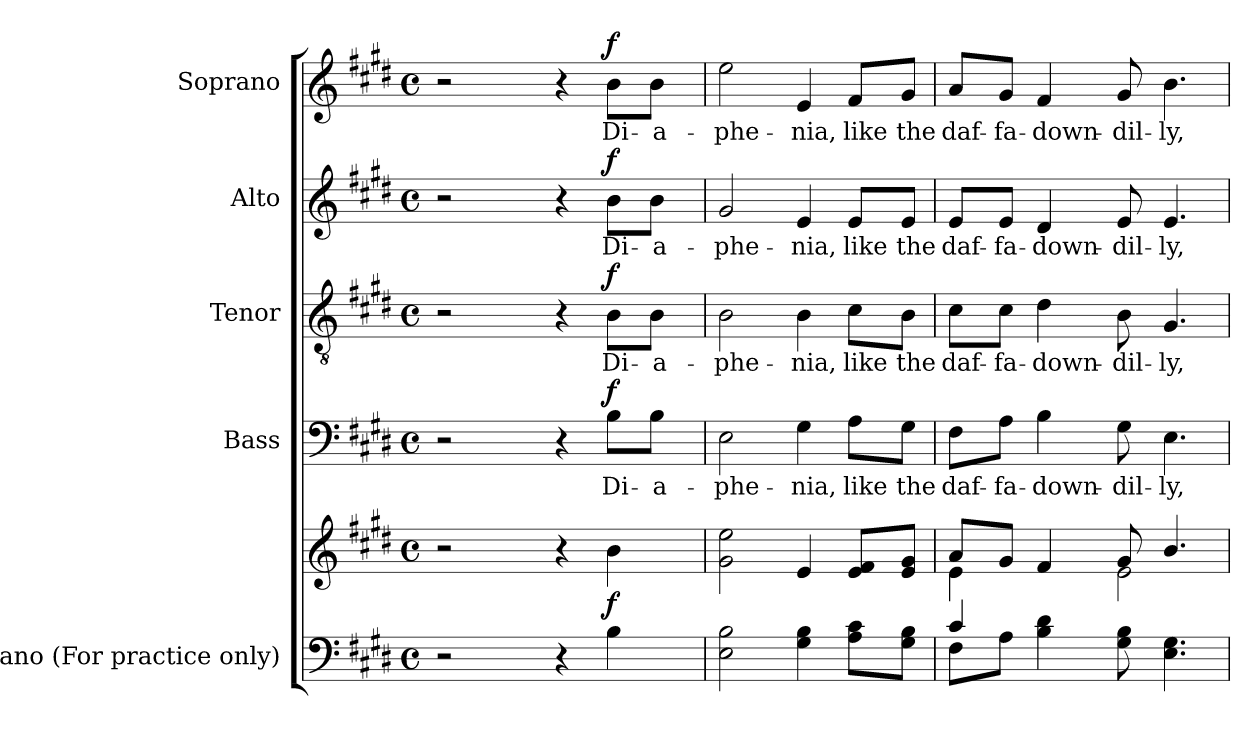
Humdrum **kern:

**kern	**kern	**dynam	**kern	**text	**dynam	**kern	**text	**dynam	**kern	**text	**dynam	**kern	**text	**dynam
*part5	*part5	*part5	*part4	*part4	*part4	*part3	*part3	*part3	*part2	*part2	*part2	*part1	*part1	*part1
*staff6	*staff5	*staff5/6	*staff4	*staff4	*staff4	*staff3	*staff3	*staff3	*staff2	*staff2	*staff2	*staff1	*staff1	*staff1
*I"Piano (For  practice only)	*	*	*I"Bass	*	*	*I"Tenor	*	*	*I"Alto	*	*	*I"Soprano	*	*
*I'Pno.	*	*	*I'B.	*	*	*I'T.	*	*	*I'A.	*	*	*I'S.	*	*
!!LO:PB:g=z
*clefF4	*clefG2	*	*clefF4	*	*	*clefGv2	*	*	*clefG2	*	*	*clefG2	*	*
*	*	*	*	*	*	*ITrd7c12	*	*	*	*	*	*	*	*
*k[f#c#g#d#]	*k[f#c#g#d#]	*	*k[f#c#g#d#]	*	*	*k[f#c#g#d#]	*	*	*k[f#c#g#d#]	*	*	*k[f#c#g#d#]	*	*
*E:	*E:	*	*E:	*	*	*E:	*	*	*E:	*	*	*E:	*	*
*M4/4	*M4/4	*	*M4/4	*	*	*M4/4	*	*	*M4/4	*	*	*M4/4	*	*
*met(c)	*met(c)	*	*met(c)	*	*	*met(c)	*	*	*met(c)	*	*	*met(c)	*	*
*MM120	*MM120	*	*MM120	*	*	*MM120	*	*	*MM120	*	*	*MM120	*	*
=1	=1	=1	=1	=1	=1	=1	=1	=1	=1	=1	=1	=1	=1	=1
!	!	!	!	!	!	!	!	!	!	!	!	!LO:TX:a:B:t=Allegro assai.	!	!
!	!LO:TX:a:B:t=Allegro assai.	!	!	!	!	!	!	!	!	!	!	!	!	!
*	*^	*	*	*	*	*	*	*	*	*	*	*^	*	*
2r	2r	4ryy	.	2r	.	.	2r	.	.	2r	.	.	2r	4ryy	.	.
.	.	64ryy	.	.	.	.	.	.	.	.	.	.	.	64ryy	.	.
.	.	128ryy	.	.	.	.	.	.	.	.	.	.	.	128ryy	.	.
.	.	512.ryy	.	.	.	.	.	.	.	.	.	.	.	512.ryy	.	.
*	*MM112	*	*	*	*	*	*	*	*	*	*	*	*MM112	*	*	*
.	.	2ryy	.	.	.	.	.	.	.	.	.	.	.	2ryy	.	.
4r	4r	.	.	4r	.	.	4r	.	.	4r	.	.	4r	.	.	.
!	!	!	!	!	!LO:LY:b:color=#000000	!	!	!	!	!	!	!	!	!	!	!
!	!	!	!	!	!	!	!	!LO:LY:b:color=#000000	!	!	!	!	!	!	!	!
!	!	!	!	!	!	!	!	!	!	!	!LO:LY:b:color=#000000	!	!	!	!	!
!	!	!	!	!	!	!	!	!	!	!	!	!	!	!	!LO:LY:b:color=#000000	!
4Bi\	4bi\	.	f	8Bi\L	Di-	f	8BBi\L	Di-	f	8bi\L	Di-	f	8bi\L	.	Di-	f
.	.	8ryy	.	.	.	.	.	.	.	.	.	.	.	8ryy	.	.
!	!	!	!	!	!LO:LY:b:color=#000000	!	!	!	!	!	!	!	!	!	!	!
!	!	!	!	!	!	!	!	!LO:LY:b:color=#000000	!	!	!	!	!	!	!	!
!	!	!	!	!	!	!	!	!	!	!	!LO:LY:b:color=#000000	!	!	!	!	!
!	!	!	!	!	!	!	!	!	!	!	!	!	!	!	!LO:LY:b:color=#000000	!
.	.	.	.	8Bi\J	-a-	.	8BBi\J	-a-	.	8bi\J	-a-	.	8bi\J	.	-a-	.
.	.	16ryy	.	.	.	.	.	.	.	.	.	.	.	16ryy	.	.
.	.	32ryy	.	.	.	.	.	.	.	.	.	.	.	32ryy	.	.
.	.	256ryy	.	.	.	.	.	.	.	.	.	.	.	256ryy	.	.
.	.	1024ryy	.	.	.	.	.	.	.	.	.	.	.	1024ryy	.	.
*	*v	*v	*	*	*	*	*	*	*	*	*	*	*v	*v	*	*
=2	=2	=2	=2	=2	=2	=2	=2	=2	=2	=2	=2	=2	=2	=2
*	*^	*	*	*	*	*	*	*	*	*	*	*^	*	*
!	!	!	!	!	!LO:LY:b:color=#000000	!	!	!	!	!	!	!	!	!	!	!
*	*v	*v	*	*	*	*	*	*	*	*	*	*	*v	*v	*	*
*	*^	*	*	*	*	*	*	*	*	*	*	*^	*	*
!	!	!	!	!	!	!	!	!LO:LY:b:color=#000000	!	!	!	!	!	!	!	!
*	*v	*v	*	*	*	*	*	*	*	*	*	*	*v	*v	*	*
*	*^	*	*	*	*	*	*	*	*	*	*	*^	*	*
!	!	!	!	!	!	!	!	!	!	!	!LO:LY:b:color=#000000	!	!	!	!	!
*	*v	*v	*	*	*	*	*	*	*	*	*	*	*v	*v	*	*
*	*^	*	*	*	*	*	*	*	*	*	*	*^	*	*
!	!	!	!	!	!	!	!	!	!	!	!	!	!	!	!LO:LY:b:color=#000000	!
*	*v	*v	*	*	*	*	*	*	*	*	*	*	*v	*v	*	*
2Ei\ 2Bi	2g#i\ 2eei	.	2Ei\	-phe-	.	2BBi\	-phe-	.	2g#i/	-phe-	.	2eei\	-phe-	.
!	!	!	!	!LO:LY:b:color=#000000	!	!	!	!	!	!	!	!	!	!
!	!	!	!	!	!	!	!LO:LY:b:color=#000000	!	!	!	!	!	!	!
!	!	!	!	!	!	!	!	!	!	!LO:LY:b:color=#000000	!	!	!	!
!	!	!	!	!	!	!	!	!	!	!	!	!	!LO:LY:b:color=#000000	!
4G#i\ 4Bi	4ei/	.	4G#i\	-nia,	.	4BBi\	-nia,	.	4ei/	-nia,	.	4ei/	-nia,	.
!	!	!	!	!LO:LY:b:color=#000000	!	!	!	!	!	!	!	!	!	!
!	!	!	!	!	!	!	!LO:LY:b:color=#000000	!	!	!	!	!	!	!
!	!	!	!	!	!	!	!	!	!	!LO:LY:b:color=#000000	!	!	!	!
!	!	!	!	!	!	!	!	!	!	!	!	!	!LO:LY:b:color=#000000	!
8Ai\ 8c#iL	8ei/ 8f#iL	.	8Ai\L	like	.	8C#i\L	like	.	8ei/L	like	.	8f#i/L	like	.
!	!	!	!	!LO:LY:b:color=#000000	!	!	!	!	!	!	!	!	!	!
!	!	!	!	!	!	!	!LO:LY:b:color=#000000	!	!	!	!	!	!	!
!	!	!	!	!	!	!	!	!	!	!LO:LY:b:color=#000000	!	!	!	!
!	!	!	!	!	!	!	!	!	!	!	!	!	!LO:LY:b:color=#000000	!
8G#i\ 8BiJ	8ei/ 8g#iJ	.	8G#i\J	the	.	8BBi\J	the	.	8ei/J	the	.	8g#i/J	the	.
=3	=3	=3	=3	=3	=3	=3	=3	=3	=3	=3	=3	=3	=3	=3
*^	*^	*	*	*	*	*	*	*	*	*	*	*	*	*
!	!	!	!	!	!	!LO:LY:b:color=#000000	!	!	!	!	!	!	!	!	!	!
!	!	!	!	!	!	!	!	!	!LO:LY:b:color=#000000	!	!	!	!	!	!	!
!	!	!	!	!	!	!	!	!	!	!	!	!LO:LY:b:color=#000000	!	!	!	!
!	!	!	!	!	!	!	!	!	!	!	!	!	!	!	!LO:LY:b:color=#000000	!
4c#i/	8F#i\L	8ai/L	4ei\	.	8F#i\L	daf-	.	8C#i\L	daf-	.	8ei/L	daf-	.	8ai/L	daf-	.
!	!	!	!	!	!	!LO:LY:b:color=#000000	!	!	!	!	!	!	!	!	!	!
!	!	!	!	!	!	!	!	!	!LO:LY:b:color=#000000	!	!	!	!	!	!	!
!	!	!	!	!	!	!	!	!	!	!	!	!LO:LY:b:color=#000000	!	!	!	!
!	!	!	!	!	!	!	!	!	!	!	!	!	!	!	!LO:LY:b:color=#000000	!
.	8Ai\J	8g#i/J	.	.	8Ai\J	-fa-	.	8C#i\J	-fa-	.	8ei/J	-fa-	.	8g#i/J	-fa-	.
!	!	!	!	!	!	!LO:LY:b:color=#000000	!	!	!	!	!	!	!	!	!	!
!	!	!	!	!	!	!	!	!	!LO:LY:b:color=#000000	!	!	!	!	!	!	!
!	!	!	!	!	!	!	!	!	!	!	!	!LO:LY:b:color=#000000	!	!	!	!
!	!	!	!	!	!	!	!	!	!	!	!	!	!	!	!LO:LY:b:color=#000000	!
2.ryy	4Bi\ 4d#i	4f#i/	4ryy	.	4Bi\	-down-	.	4D#i\	-down-	.	4d#i/	-down-	.	4f#i/	-down-	.
!	!	!	!	!	!	!LO:LY:b:color=#000000	!	!	!	!	!	!	!	!	!	!
!	!	!	!	!	!	!	!	!	!LO:LY:b:color=#000000	!	!	!	!	!	!	!
!	!	!	!	!	!	!	!	!	!	!	!	!LO:LY:b:color=#000000	!	!	!	!
!	!	!	!	!	!	!	!	!	!	!	!	!	!	!	!LO:LY:b:color=#000000	!
.	8G#i\ 8Bi	8g#i/	2ei\	.	8G#i\	-dil-	.	8BBi\	-dil-	.	8ei/	-dil-	.	8g#i/	-dil-	.
!	!	!	!	!	!	!LO:LY:b:color=#000000	!	!	!	!	!	!	!	!	!	!
!	!	!	!	!	!	!	!	!	!LO:LY:b:color=#000000	!	!	!	!	!	!	!
!	!	!	!	!	!	!	!	!	!	!	!	!LO:LY:b:color=#000000	!	!	!	!
!	!	!	!	!	!	!	!	!	!	!	!	!	!	!	!LO:LY:b:color=#000000	!
.	4.Ei\ 4.G#i	4.bi/	.	.	4.Ei\	-ly,	.	4.GG#i/	-ly,	.	4.ei/	-ly,	.	4.bi\	-ly,	.
*v	*v	*	*	*	*	*	*	*	*	*	*	*	*	*	*	*
*	*v	*v	*	*	*	*	*	*	*	*	*	*	*	*	*
=	=	=	=	=	=	=	=	=	=	=	=	=	=	=
*-	*-	*-	*-	*-	*-	*-	*-	*-	*-	*-	*-	*-	*-	*-
